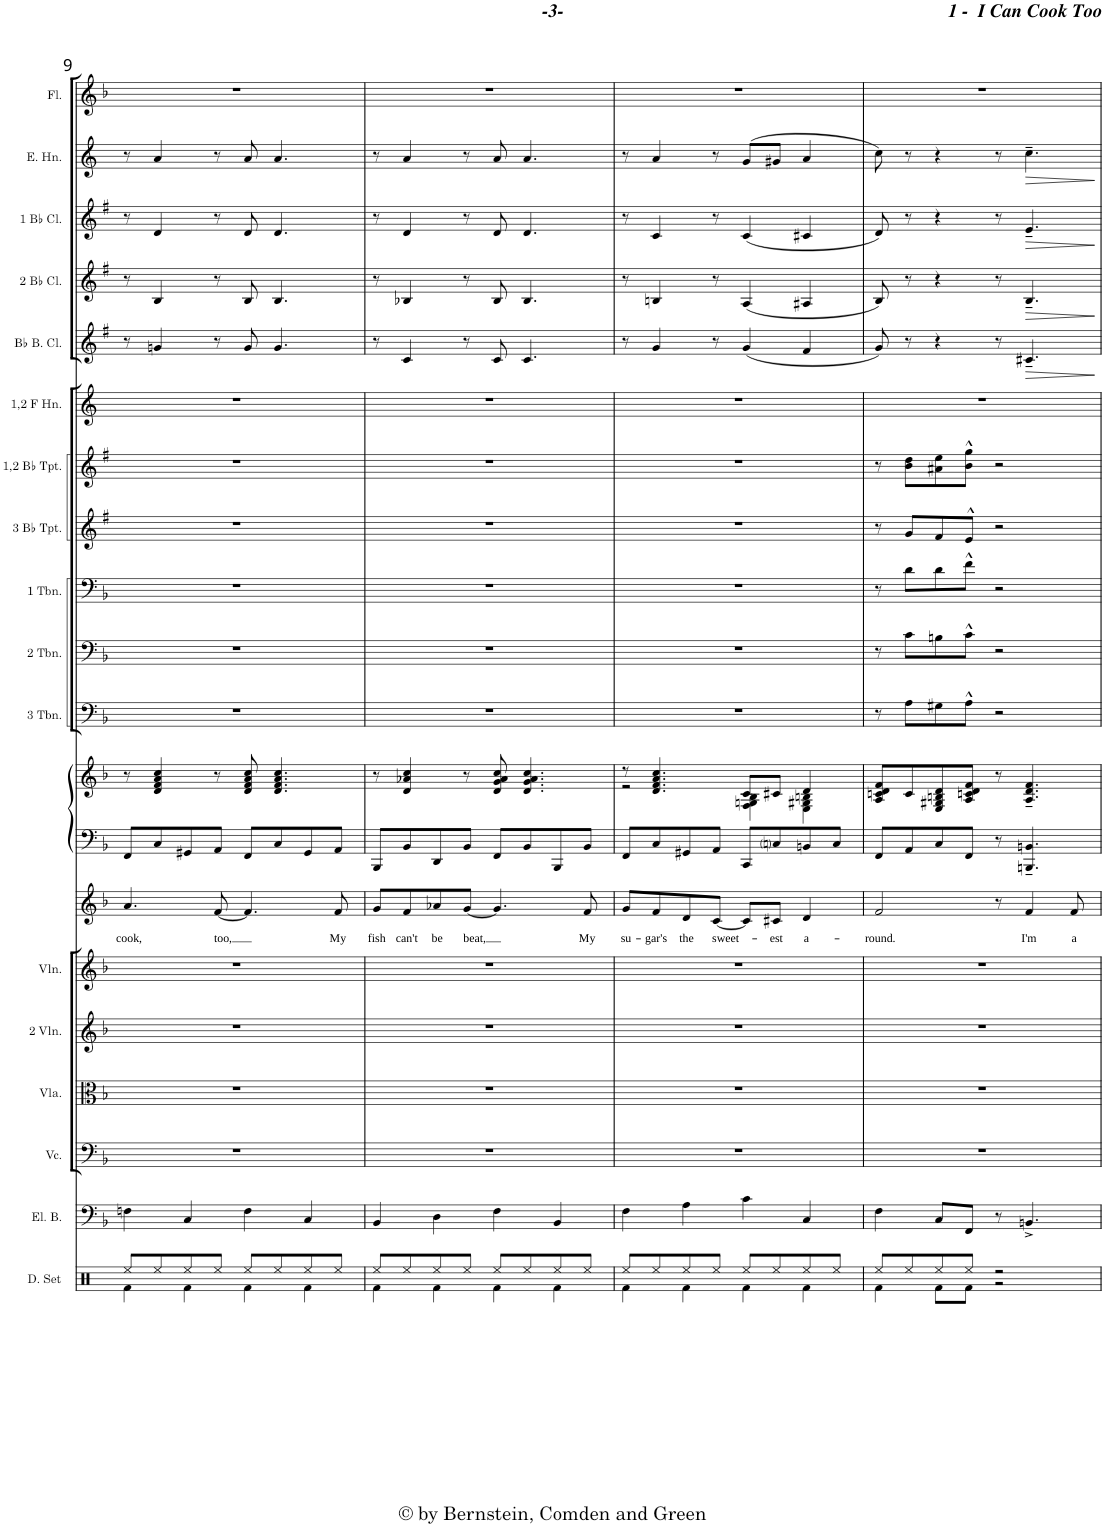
**kern	**kern	**kern	**kern	**kern	**kern	**kern	**text	**kern	**kern	**kern	**kern	**kern	**kern	**kern	**kern	**kern	**dynam	**kern	**dynam	**kern	**dynam	**kern	**dynam	**kern
*part19	*part18	*part17	*part16	*part15	*part14	*part13	*part13	*part12	*part12	*part11	*part10	*part9	*part8	*part7	*part6	*part5	*part5	*part4	*part4	*part3	*part3	*part2	*part2	*part1
*staff20	*staff19	*staff18	*staff17	*staff16	*staff15	*staff14	*staff14	*staff13	*staff12	*staff11	*staff10	*staff9	*staff8	*staff7	*staff6	*staff5	*staff5	*staff4	*staff4	*staff3	*staff3	*staff2	*staff2	*staff1
*I"Drumset	*I"Electric Bass	*I"Violoncello	*I"Viola	*I"2 Violin	*I"Violin	*I"Voice	*	*I"Piano	*	*I"3 Trombone	*I"2 Trombone	*I"1 Trombone	*I"3 Bb Trumpet	*I"1,2 Bb Trumpet	*I"1,2 Horn in F	*I"Bb Bass Clarinet	*	*I"2 Bb Clarinet	*	*I"1 Bb Clarinet	*	*I"English Horn	*	*I"Flute
*I'D. Set	*I'El. B.	*I'Vc.	*I'Vla.	*I'2 Vln.	*I'Vln.	*	*	*I'Pno	*	*I'3 Tbn.	*I'2 Tbn.	*I'1 Tbn.	*I'3 Bb Tpt.	*I'1,2 Bb Tpt.	*	*I'Bb B. Cl.	*	*I'2 Bb Cl.	*	*I'1 Bb Cl.	*	*I'E. Hn.	*	*I'Fl.
!!LO:PB:g=z
*clefX	*clefF4	*clefF4	*clefC3	*clefG2	*clefG2	*clefG2	*	*clefF4	*clefG2	*clefF4	*clefF4	*clefF4	*clefG2	*clefG2	*clefG2	*clefG2	*	*clefG2	*	*clefG2	*	*clefG2	*	*clefG2
*	*Trd7c12	*	*	*	*	*	*	*	*	*	*	*	*Trd1c2	*Trd1c2	*Trd4c7	*Trd8c14	*	*Trd1c2	*	*Trd1c2	*	*Trd4c7	*	*
*k[]	*k[b-]	*k[b-]	*k[b-]	*k[b-]	*k[b-]	*k[b-]	*	*k[b-]	*k[b-]	*k[b-]	*k[b-]	*k[b-]	*k[f#]	*k[f#]	*k[]	*k[f#]	*	*k[f#]	*	*k[f#]	*	*k[]	*	*k[b-]
*M2/2	*M2/2	*M2/2	*M2/2	*M2/2	*M2/2	*M2/2	*	*M2/2	*M2/2	*M2/2	*M2/2	*M2/2	*M2/2	*M2/2	*M2/2	*M2/2	*	*M2/2	*	*M2/2	*	*M2/2	*	*M2/2
*met(c|)	*met(c|)	*met(c|)	*met(c|)	*met(c|)	*met(c|)	*met(c|)	*	*met(c|)	*met(c|)	*met(c|)	*met(c|)	*met(c|)	*met(c|)	*met(c|)	*met(c|)	*met(c|)	*	*met(c|)	*	*met(c|)	*	*met(c|)	*	*met(c|)
=9	=9	=9	=9	=9	=9	=9	=9	=9	=9	=9	=9	=9	=9	=9	=9	=9	=9	=9	=9	=9	=9	=9	=9	=9
*^	*	*	*	*	*	*	*	*	*	*	*	*	*	*	*	*	*	*	*	*	*	*	*	*
!	!	!	!	!	!	!	!	!LO:LY:b	!	!	!	!	!	!	!	!	!	!	!	!	!	!	!	!	!
8Ree/L	4Rf\	4Fn\	1r	1r	1r	1r	4.a/	cook,	8FF/L	8r	1r	1r	1r	1r	1r	1r	8r	.	8r	.	8r	.	8r	.	1r
8Ree/	.	.	.	.	.	.	.	.	8C/	4d/ 4f/ 4a/ 4cc/	.	.	.	.	.	.	4gn/	.	4B/	.	4d/	.	4a/	.	.
8Ree/	4Rf\	4C/	.	.	.	.	.	.	8GG#X/	.	.	.	.	.	.	.	.	.	.	.	.	.	.	.	.
!	!	!	!	!	!	!	!	!LO:LY:b	!	!	!	!	!	!	!	!	!	!	!	!	!	!	!	!	!
8Ree/J	.	.	.	.	.	.	[8f/	too,	8AA/J	8r	.	.	.	.	.	.	8r	.	8r	.	8r	.	8r	.	.
8Ree/L	4Rf\	4F\	.	.	.	.	4.f/]	.	8FF/L	8d/ 8f/ 8a/ 8cc/	.	.	.	.	.	.	8g/	.	8B/	.	8d/	.	8a/	.	.
8Ree/	.	.	.	.	.	.	.	.	8C/	4.d/ 4.f/ 4.a/ 4.cc/	.	.	.	.	.	.	4.g/	.	4.B/	.	4.d/	.	4.a/	.	.
8Ree/	4Rf\	4C/	.	.	.	.	.	.	8GG#/	.	.	.	.	.	.	.	.	.	.	.	.	.	.	.	.
!	!	!	!	!	!	!	!	!LO:LY:b	!	!	!	!	!	!	!	!	!	!	!	!	!	!	!	!	!
8Ree/J	.	.	.	.	.	.	8f/	My	8AA/J	.	.	.	.	.	.	.	.	.	.	.	.	.	.	.	.
=10	=10	=10	=10	=10	=10	=10	=10	=10	=10	=10	=10	=10	=10	=10	=10	=10	=10	=10	=10	=10	=10	=10	=10	=10	=10
!	!	!	!	!	!	!	!	!LO:LY:b	!	!	!	!	!	!	!	!	!	!	!	!	!	!	!	!	!
8Ree/L	4Rf\	4BB-/	1r	1r	1r	1r	8g/L	fish	8BBB-/L	8r	1r	1r	1r	1r	1r	1r	8r	.	8r	.	8r	.	8r	.	1r
!	!	!	!	!	!	!	!	!LO:LY:b	!	!	!	!	!	!	!	!	!	!	!	!	!	!	!	!	!
8Ree/	.	.	.	.	.	.	8f/	can't	8BB-/	4d/ 4a-X/ 4cc/	.	.	.	.	.	.	4c/	.	4B-X/	.	4d/	.	4a/	.	.
!	!	!	!	!	!	!	!	!LO:LY:b	!	!	!	!	!	!	!	!	!	!	!	!	!	!	!	!	!
8Ree/	4Rf\	4D\	.	.	.	.	8a-X/	be	8DD/	.	.	.	.	.	.	.	.	.	.	.	.	.	.	.	.
!	!	!	!	!	!	!	!	!LO:LY:b	!	!	!	!	!	!	!	!	!	!	!	!	!	!	!	!	!
8Ree/J	.	.	.	.	.	.	[8g/J	beat,	8BB-/J	8r	.	.	.	.	.	.	8r	.	8r	.	8r	.	8r	.	.
8Ree/L	4Rf\	4F\	.	.	.	.	4.g/]	.	8FF/L	8d/ 8g/ 8a-/ 8cc/	.	.	.	.	.	.	8c/	.	8B-/	.	8d/	.	8a/	.	.
8Ree/	.	.	.	.	.	.	.	.	8BB-/	4.d/ 4.g/ 4.a-/ 4.cc/	.	.	.	.	.	.	4.c/	.	4.B-/	.	4.d/	.	4.a/	.	.
8Ree/	4Rf\	4BB-/	.	.	.	.	.	.	8BBB-/	.	.	.	.	.	.	.	.	.	.	.	.	.	.	.	.
!	!	!	!	!	!	!	!	!LO:LY:b	!	!	!	!	!	!	!	!	!	!	!	!	!	!	!	!	!
8Ree/J	.	.	.	.	.	.	8f/	My	8BB-/J	.	.	.	.	.	.	.	.	.	.	.	.	.	.	.	.
=11	=11	=11	=11	=11	=11	=11	=11	=11	=11	=11	=11	=11	=11	=11	=11	=11	=11	=11	=11	=11	=11	=11	=11	=11	=11
!	!	!	!	!	!	!	!	!LO:LY:b	!	!	!	!	!	!	!	!	!	!	!	!	!	!	!	!	!
*	*	*	*	*	*	*	*	*	*	*^	*	*	*	*	*	*	*	*	*	*	*	*	*	*	*
8Ree/L	4Rf\	4F\	1r	1r	1r	1r	8g/L	su-	8FF/L	8r	2r	1r	1r	1r	1r	1r	1r	8r	.	8r	.	8r	.	8r	.	1r
!	!	!	!	!	!	!	!	!LO:LY:b	!	!	!	!	!	!	!	!	!	!	!	!	!	!	!	!	!	!
8Ree/	.	.	.	.	.	.	8f/	-gar's	8C/	4.d/ 4.f/ 4.a/ 4.cc/	.	.	.	.	.	.	.	4g/	.	4Bn/	.	4c/	.	4a/	.	.
!	!	!	!	!	!	!	!	!LO:LY:b	!	!	!	!	!	!	!	!	!	!	!	!	!	!	!	!	!	!
8Ree/	4Rf\	4A\	.	.	.	.	8d/	the	8GG#X/	.	.	.	.	.	.	.	.	.	.	.	.	.	.	.	.	.
!	!	!	!	!	!	!	!	!LO:LY:b	!	!	!	!	!	!	!	!	!	!	!	!	!	!	!	!	!	!
8Ree/J	.	.	.	.	.	.	[8c/J	sweet-	8AA/J	.	.	.	.	.	.	.	.	8r	.	8r	.	8r	.	8r	.	.
8Ree/L	4Rf\	4c\	.	.	.	.	8c/L]	.	8CC/L	8c/L	4F\ 4Gn\ 4B-\	.	.	.	.	.	.	(4g/	.	(4A/	.	(4c/	.	(8g/L	.	.
!	!	!	!	!	!	!	!	!LO:LY:b	!	!	!	!	!	!	!	!	!	!	!	!	!	!	!	!	!	!
8Ree/	.	.	.	.	.	.	8c#X/J	-est	8Cni/	8c#X/J	.	.	.	.	.	.	.	.	.	.	.	.	.	8g#X/J	.	.
!	!	!	!	!	!	!	!	!LO:LY:b	!	!	!	!	!	!	!	!	!	!	!	!	!	!	!	!	!	!
8Ree/	4Rf\	4C/	.	.	.	.	4d/	a-	8BBn/	4d/	4E\ 4G#X\ 4Bn\	.	.	.	.	.	.	4f#/	.	4A#X/	.	4c#X/	.	4a/	.	.
8Ree/J	.	.	.	.	.	.	.	.	8C/J	.	.	.	.	.	.	.	.	.	.	.	.	.	.	.	.	.
*	*	*	*	*	*	*	*	*	*	*v	*v	*	*	*	*	*	*	*	*	*	*	*	*	*	*	*
=12	=12	=12	=12	=12	=12	=12	=12	=12	=12	=12	=12	=12	=12	=12	=12	=12	=12	=12	=12	=12	=12	=12	=12	=12	=12
!	!	!	!	!	!	!	!	!LO:LY:b	!	!	!	!	!	!	!	!	!	!	!	!	!	!	!	!	!
8Ree/L	4Rf\	4F\	1r	1r	1r	1r	2f/	-round.	8FF/L	8A/ 8cn/ 8d/ 8f/L	8r	8r	8r	8r	8r	1r	8g/)	.	8B/)	.	8d/)	.	8cc\)	.	1r
8Ree/	.	.	.	.	.	.	.	.	8AA/	8c/	8A\L	8c\L	8d\L	8g/L	8b\ 8dd\L	.	8r	.	8r	.	8r	.	8r	.	.
8Ree/	8Rf\L	8C/L	.	.	.	.	.	.	8C/	8E/ 8G#X/ 8Bn/ 8d/	8G#X\	8Bn\	8d\	8f#/	8a#X\ 8ee\	.	4r	.	4r	.	4r	.	4r	.	.
8Ree/J	8Rf\J	8FF/J	.	.	.	.	.	.	8FF/J	8A/ 8cn/ 8d/ 8f/J	8A^^\J	8c^^\J	8f^^\J	8e^^/J	8b\^^ 8gg\^^J	.	.	.	.	.	.	.	.	.	.
2r	2r	8r	.	.	.	.	8r	.	8r	8r	2r	2r	2r	2r	2r	.	8r	.	8r	.	8r	.	8r	.	.
!	!	!	!	!	!	!	!	!LO:LY:b	!	!	!	!	!	!	!	!	!	!LO:HP:b	!	!LO:HP:b	!	!LO:HP:b	!	!LO:HP:b	!
.	.	4.BBn^/	.	.	.	.	4f/	I'm	4.BBBn/~ 4.BBn/~	4.A/~ 4.d/~ 4.f/~	.	.	.	.	.	.	4.c#X~/	>	4.B~/	>	4.e~/	>	4.cc~\	>	.
!	!	!	!	!	!	!	!	!LO:LY:b	!	!	!	!	!	!	!	!	!	!	!	!	!	!	!	!	!
.	.	.	.	.	.	.	8f/	a	.	.	.	.	.	.	.	.	.	.	.	.	.	.	.	.	.
*v	*v	*	*	*	*	*	*	*	*	*	*	*	*	*	*	*	*	*	*	*	*	*	*	*	*
.	.	.	.	.	.	.	.	.	.	.	.	.	.	.	.	.	]	.	]	.	]	.	]	.
=	=	=	=	=	=	=	=	=	=	=	=	=	=	=	=	=	=	=	=	=	=	=	=	=
*-	*-	*-	*-	*-	*-	*-	*-	*-	*-	*-	*-	*-	*-	*-	*-	*-	*-	*-	*-	*-	*-	*-	*-	*-
